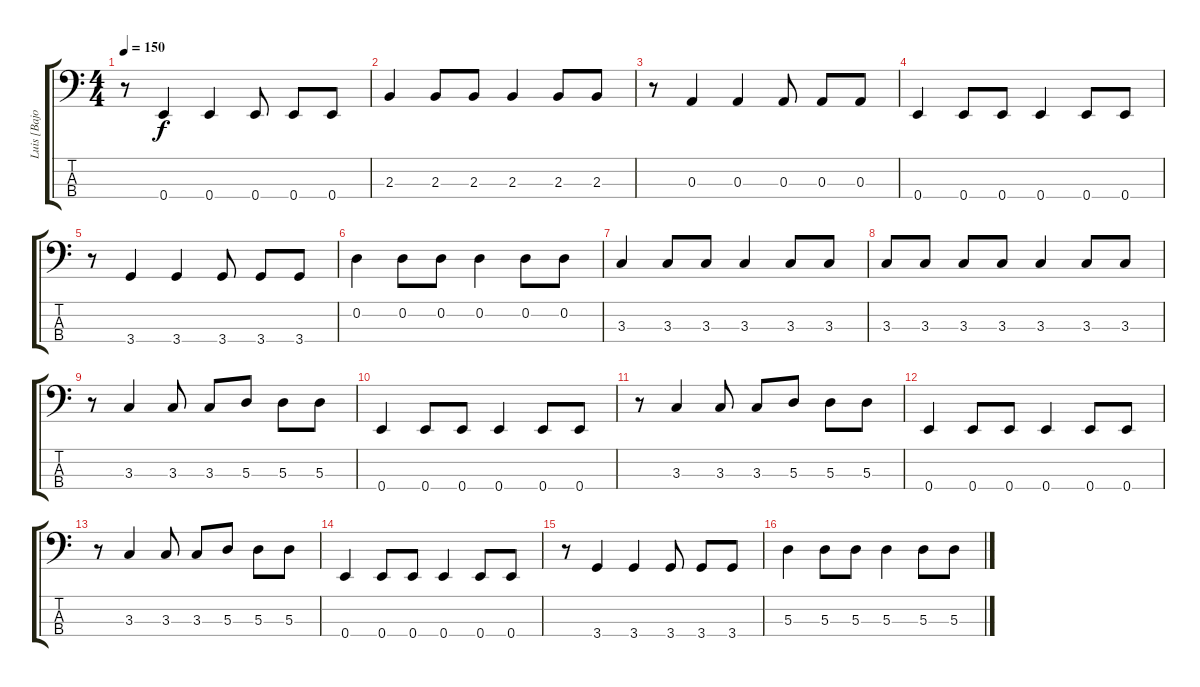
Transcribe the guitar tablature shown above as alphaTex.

\track ("Luis [Bajo]" "Luis [Bajo") {instrument electricbassfinger}
\staff {score tabs}
\tuning (G2 D2 A1 E1) {hide}
\ts (4 4)
\tempo 150
\clef f4
\ks c
r.8{dy f} 0.4.4 0.4.4 0.4.8 0.4.8 0.4.8 |
2.3.4 2.3.8 2.3.8 2.3.4 2.3.8 2.3.8 |
r.8 0.3.4 0.3.4 0.3.8 0.3.8 0.3.8 |
0.4.4 0.4.8 0.4.8 0.4.4 0.4.8 0.4.8 |
r.8 3.4.4 3.4.4 3.4.8 3.4.8 3.4.8 |
0.2.4 0.2.8 0.2.8 0.2.4 0.2.8 0.2.8 |
3.3.4 3.3.8 3.3.8 3.3.4 3.3.8 3.3.8 |
3.3.8 3.3.8 3.3.8 3.3.8 3.3.4 3.3.8 3.3.8 |
r.8 3.3.4 3.3.8 3.3.8 5.3.8 5.3.8 5.3.8 |
0.4.4 0.4.8 0.4.8 0.4.4 0.4.8 0.4.8 |
r.8 3.3.4 3.3.8 3.3.8 5.3.8 5.3.8 5.3.8 |
0.4.4 0.4.8 0.4.8 0.4.4 0.4.8 0.4.8 |
r.8 3.3.4 3.3.8 3.3.8 5.3.8 5.3.8 5.3.8 |
0.4.4 0.4.8 0.4.8 0.4.4 0.4.8 0.4.8 |
r.8 3.4.4 3.4.4 3.4.8 3.4.8 3.4.8 |
5.3.4 5.3.8 5.3.8 5.3.4 5.3.8 5.3.8
